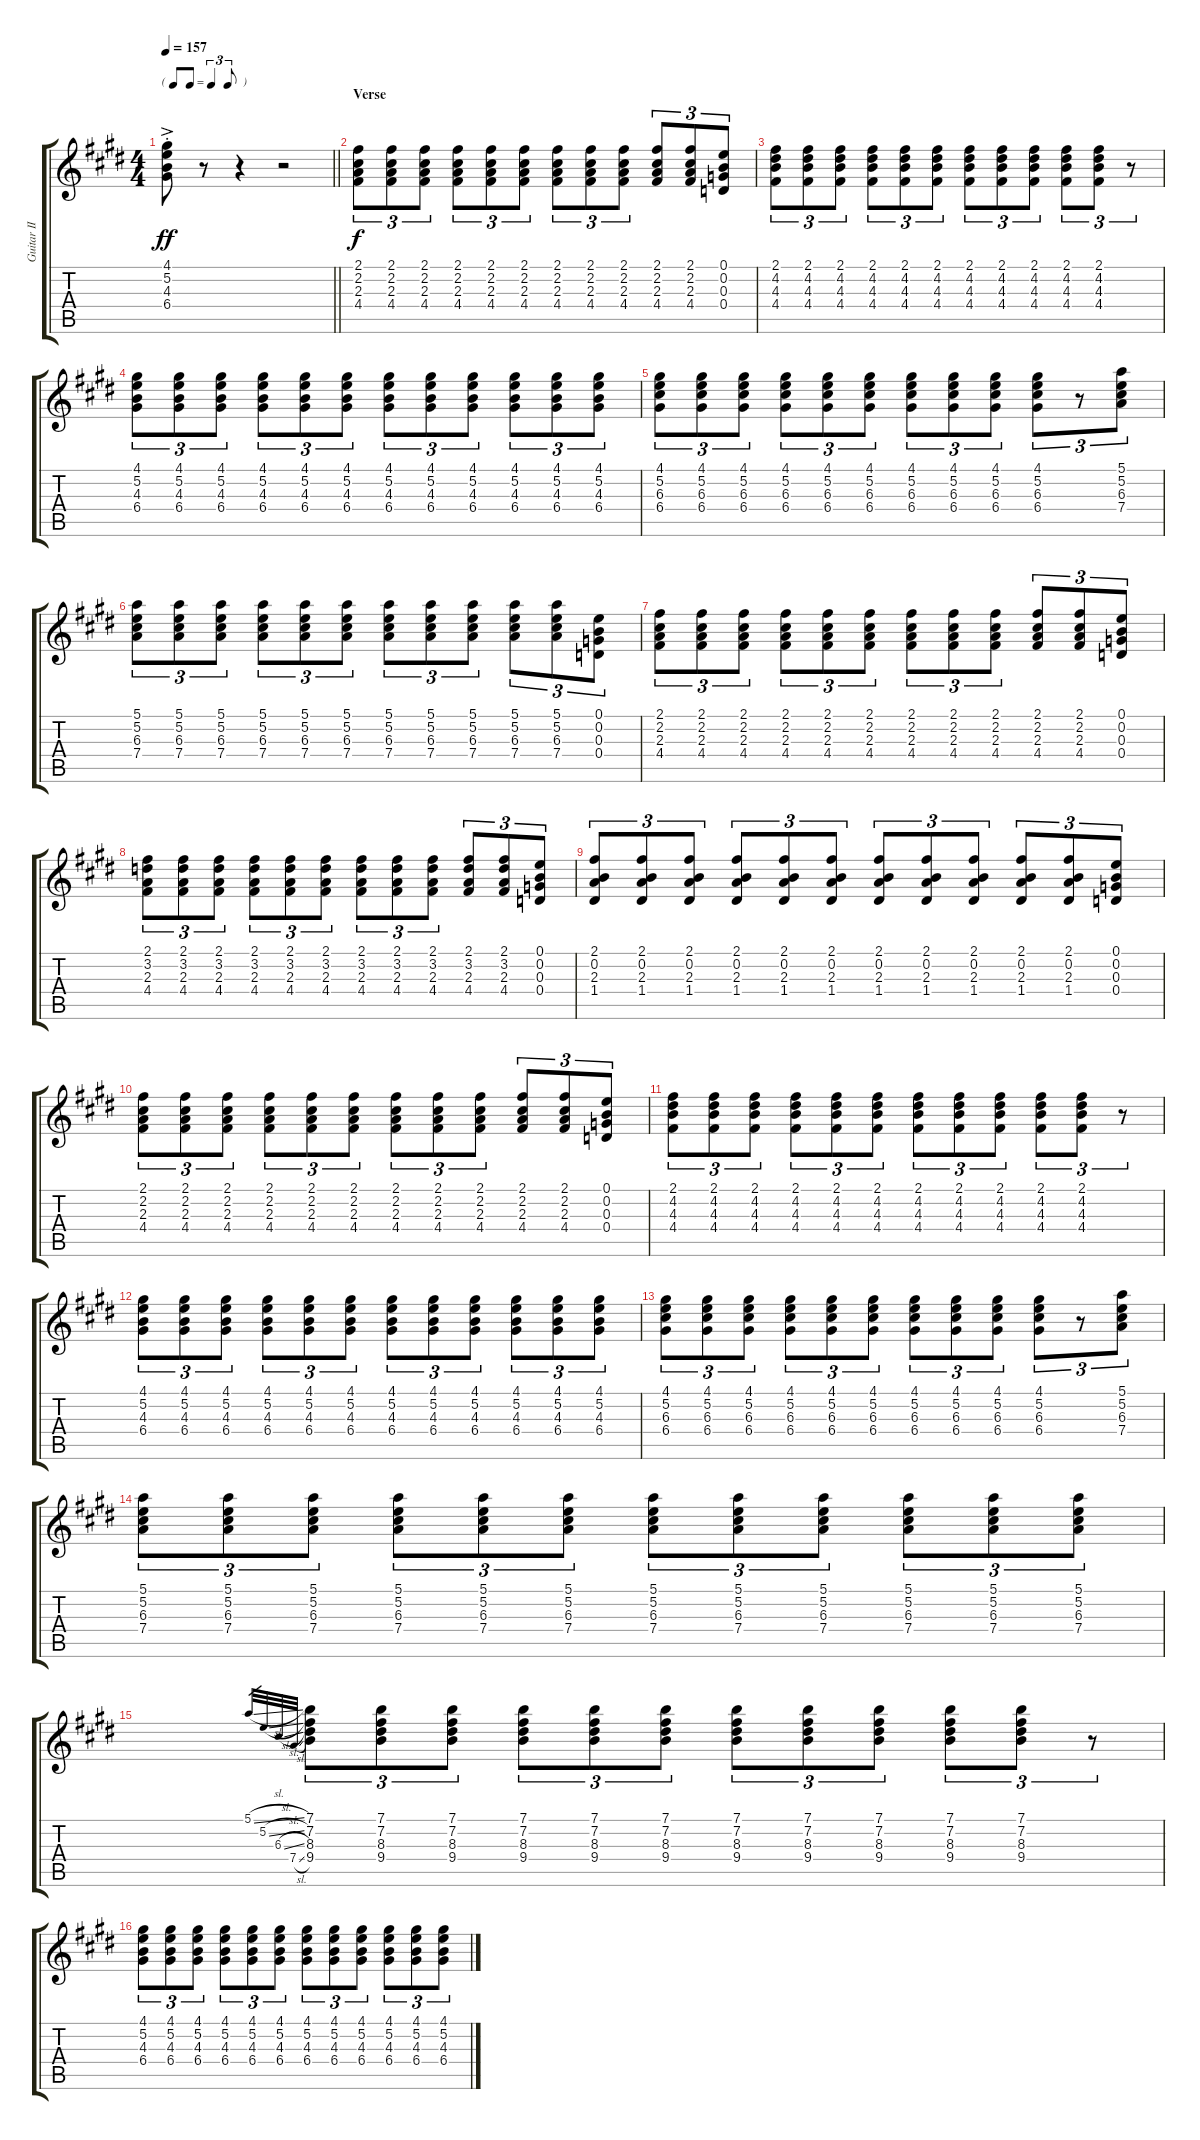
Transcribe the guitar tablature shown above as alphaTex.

\track ("Guitar II" "Guitar II") {instrument electricguitarclean}
\staff {score tabs}
\tuning (E4 B3 G3 D3 A2 E2) {hide}
\ts (4 4)
\tf triplet8th
\tempo 157
\clef g2
\barLineRight lightlight
\ks e
(4.1{ac st} 5.2{ac st} 4.3{ac st} 6.4{ac st}).8{dy ff} r.8 r.4 r.2 |
\section ("" "Verse")
(2.1 2.2 2.3 4.4).8{tu (3 2) dy f} (2.1 2.2 2.3 4.4).8{tu (3 2)} (2.1 2.2 2.3 4.4).8{tu (3 2)} (2.1 2.2 2.3 4.4).8{tu (3 2)} (2.1 2.2 2.3 4.4).8{tu (3 2)} (2.1 2.2 2.3 4.4).8{tu (3 2)} (2.1 2.2 2.3 4.4).8{tu (3 2)} (2.1 2.2 2.3 4.4).8{tu (3 2)} (2.1 2.2 2.3 4.4).8{tu (3 2)} (2.1 2.2 2.3 4.4).8{tu (3 2)} (2.1 2.2 2.3 4.4).8{tu (3 2)} (0.1 0.2 0.3 0.4).8{tu (3 2)} |
(2.1 4.2 4.3 4.4).8{tu (3 2)} (2.1 4.2 4.3 4.4).8{tu (3 2)} (2.1 4.2 4.3 4.4).8{tu (3 2)} (2.1 4.2 4.3 4.4).8{tu (3 2)} (2.1 4.2 4.3 4.4).8{tu (3 2)} (2.1 4.2 4.3 4.4).8{tu (3 2)} (2.1 4.2 4.3 4.4).8{tu (3 2)} (2.1 4.2 4.3 4.4).8{tu (3 2)} (2.1 4.2 4.3 4.4).8{tu (3 2)} (2.1 4.2 4.3 4.4).8{tu (3 2)} (2.1 4.2 4.3 4.4).8{tu (3 2)} r.8{tu (3 2)} |
(4.1 5.2 4.3 6.4).8{tu (3 2)} (4.1 5.2 4.3 6.4).8{tu (3 2)} (4.1 5.2 4.3 6.4).8{tu (3 2)} (4.1 5.2 4.3 6.4).8{tu (3 2)} (4.1 5.2 4.3 6.4).8{tu (3 2)} (4.1 5.2 4.3 6.4).8{tu (3 2)} (4.1 5.2 4.3 6.4).8{tu (3 2)} (4.1 5.2 4.3 6.4).8{tu (3 2)} (4.1 5.2 4.3 6.4).8{tu (3 2)} (4.1 5.2 4.3 6.4).8{tu (3 2)} (4.1 5.2 4.3 6.4).8{tu (3 2)} (4.1 5.2 4.3 6.4).8{tu (3 2)} |
(4.1 5.2 6.3 6.4).8{tu (3 2)} (4.1 5.2 6.3 6.4).8{tu (3 2)} (4.1 5.2 6.3 6.4).8{tu (3 2)} (4.1 5.2 6.3 6.4).8{tu (3 2)} (4.1 5.2 6.3 6.4).8{tu (3 2)} (4.1 5.2 6.3 6.4).8{tu (3 2)} (4.1 5.2 6.3 6.4).8{tu (3 2)} (4.1 5.2 6.3 6.4).8{tu (3 2)} (4.1 5.2 6.3 6.4).8{tu (3 2)} (4.1 5.2 6.3 6.4).8{tu (3 2)} r.8{tu (3 2)} (5.1 5.2 6.3 7.4).8{tu (3 2)} |
(5.1 5.2 6.3 7.4).8{tu (3 2)} (5.1 5.2 6.3 7.4).8{tu (3 2)} (5.1 5.2 6.3 7.4).8{tu (3 2)} (5.1 5.2 6.3 7.4).8{tu (3 2)} (5.1 5.2 6.3 7.4).8{tu (3 2)} (5.1 5.2 6.3 7.4).8{tu (3 2)} (5.1 5.2 6.3 7.4).8{tu (3 2)} (5.1 5.2 6.3 7.4).8{tu (3 2)} (5.1 5.2 6.3 7.4).8{tu (3 2)} (5.1 5.2 6.3 7.4).8{tu (3 2)} (5.1 5.2 6.3 7.4).8{tu (3 2)} (0.1 0.2 0.3 0.4).8{tu (3 2)} |
(2.1 2.2 2.3 4.4).8{tu (3 2)} (2.1 2.2 2.3 4.4).8{tu (3 2)} (2.1 2.2 2.3 4.4).8{tu (3 2)} (2.1 2.2 2.3 4.4).8{tu (3 2)} (2.1 2.2 2.3 4.4).8{tu (3 2)} (2.1 2.2 2.3 4.4).8{tu (3 2)} (2.1 2.2 2.3 4.4).8{tu (3 2)} (2.1 2.2 2.3 4.4).8{tu (3 2)} (2.1 2.2 2.3 4.4).8{tu (3 2)} (2.1 2.2 2.3 4.4).8{tu (3 2)} (2.1 2.2 2.3 4.4).8{tu (3 2)} (0.1 0.2 0.3 0.4).8{tu (3 2)} |
(2.1 3.2 2.3 4.4).8{tu (3 2)} (2.1 3.2 2.3 4.4).8{tu (3 2)} (2.1 3.2 2.3 4.4).8{tu (3 2)} (2.1 3.2 2.3 4.4).8{tu (3 2)} (2.1 3.2 2.3 4.4).8{tu (3 2)} (2.1 3.2 2.3 4.4).8{tu (3 2)} (2.1 3.2 2.3 4.4).8{tu (3 2)} (2.1 3.2 2.3 4.4).8{tu (3 2)} (2.1 3.2 2.3 4.4).8{tu (3 2)} (2.1 3.2 2.3 4.4).8{tu (3 2)} (2.1 3.2 2.3 4.4).8{tu (3 2)} (0.1 0.2 0.3 0.4).8{tu (3 2)} |
(2.1 0.2 2.3 1.4).8{tu (3 2)} (2.1 0.2 2.3 1.4).8{tu (3 2)} (2.1 0.2 2.3 1.4).8{tu (3 2)} (2.1 0.2 2.3 1.4).8{tu (3 2)} (2.1 0.2 2.3 1.4).8{tu (3 2)} (2.1 0.2 2.3 1.4).8{tu (3 2)} (2.1 0.2 2.3 1.4).8{tu (3 2)} (2.1 0.2 2.3 1.4).8{tu (3 2)} (2.1 0.2 2.3 1.4).8{tu (3 2)} (2.1 0.2 2.3 1.4).8{tu (3 2)} (2.1 0.2 2.3 1.4).8{tu (3 2)} (0.1 0.2 0.3 0.4).8{tu (3 2)} |
(2.1 2.2 2.3 4.4).8{tu (3 2)} (2.1 2.2 2.3 4.4).8{tu (3 2)} (2.1 2.2 2.3 4.4).8{tu (3 2)} (2.1 2.2 2.3 4.4).8{tu (3 2)} (2.1 2.2 2.3 4.4).8{tu (3 2)} (2.1 2.2 2.3 4.4).8{tu (3 2)} (2.1 2.2 2.3 4.4).8{tu (3 2)} (2.1 2.2 2.3 4.4).8{tu (3 2)} (2.1 2.2 2.3 4.4).8{tu (3 2)} (2.1 2.2 2.3 4.4).8{tu (3 2)} (2.1 2.2 2.3 4.4).8{tu (3 2)} (0.1 0.2 0.3 0.4).8{tu (3 2)} |
(2.1 4.2 4.3 4.4).8{tu (3 2)} (2.1 4.2 4.3 4.4).8{tu (3 2)} (2.1 4.2 4.3 4.4).8{tu (3 2)} (2.1 4.2 4.3 4.4).8{tu (3 2)} (2.1 4.2 4.3 4.4).8{tu (3 2)} (2.1 4.2 4.3 4.4).8{tu (3 2)} (2.1 4.2 4.3 4.4).8{tu (3 2)} (2.1 4.2 4.3 4.4).8{tu (3 2)} (2.1 4.2 4.3 4.4).8{tu (3 2)} (2.1 4.2 4.3 4.4).8{tu (3 2)} (2.1 4.2 4.3 4.4).8{tu (3 2)} r.8{tu (3 2)} |
(4.1 5.2 4.3 6.4).8{tu (3 2)} (4.1 5.2 4.3 6.4).8{tu (3 2)} (4.1 5.2 4.3 6.4).8{tu (3 2)} (4.1 5.2 4.3 6.4).8{tu (3 2)} (4.1 5.2 4.3 6.4).8{tu (3 2)} (4.1 5.2 4.3 6.4).8{tu (3 2)} (4.1 5.2 4.3 6.4).8{tu (3 2)} (4.1 5.2 4.3 6.4).8{tu (3 2)} (4.1 5.2 4.3 6.4).8{tu (3 2)} (4.1 5.2 4.3 6.4).8{tu (3 2)} (4.1 5.2 4.3 6.4).8{tu (3 2)} (4.1 5.2 4.3 6.4).8{tu (3 2)} |
(4.1 5.2 6.3 6.4).8{tu (3 2)} (4.1 5.2 6.3 6.4).8{tu (3 2)} (4.1 5.2 6.3 6.4).8{tu (3 2)} (4.1 5.2 6.3 6.4).8{tu (3 2)} (4.1 5.2 6.3 6.4).8{tu (3 2)} (4.1 5.2 6.3 6.4).8{tu (3 2)} (4.1 5.2 6.3 6.4).8{tu (3 2)} (4.1 5.2 6.3 6.4).8{tu (3 2)} (4.1 5.2 6.3 6.4).8{tu (3 2)} (4.1 5.2 6.3 6.4).8{tu (3 2)} r.8{tu (3 2)} (5.1 5.2 6.3 7.4).8{tu (3 2)} |
(5.1 5.2 6.3 7.4).8{tu (3 2)} (5.1 5.2 6.3 7.4).8{tu (3 2)} (5.1 5.2 6.3 7.4).8{tu (3 2)} (5.1 5.2 6.3 7.4).8{tu (3 2)} (5.1 5.2 6.3 7.4).8{tu (3 2)} (5.1 5.2 6.3 7.4).8{tu (3 2)} (5.1 5.2 6.3 7.4).8{tu (3 2)} (5.1 5.2 6.3 7.4).8{tu (3 2)} (5.1 5.2 6.3 7.4).8{tu (3 2)} (5.1 5.2 6.3 7.4).8{tu (3 2)} (5.1 5.2 6.3 7.4).8{tu (3 2)} (5.1 5.2 6.3 7.4).8{tu (3 2)} |
5.1{sl}.32{gr} 5.2{sl}.32{gr} 6.3{sl}.32{gr} 7.4{sl}.32{gr} (7.1 7.2 8.3 9.4).8{tu (3 2)} (7.1 7.2 8.3 9.4).8{tu (3 2)} (7.1 7.2 8.3 9.4).8{tu (3 2)} (7.1 7.2 8.3 9.4).8{tu (3 2)} (7.1 7.2 8.3 9.4).8{tu (3 2)} (7.1 7.2 8.3 9.4).8{tu (3 2)} (7.1 7.2 8.3 9.4).8{tu (3 2)} (7.1 7.2 8.3 9.4).8{tu (3 2)} (7.1 7.2 8.3 9.4).8{tu (3 2)} (7.1 7.2 8.3 9.4).8{tu (3 2)} (7.1 7.2 8.3 9.4).8{tu (3 2)} r.8{tu (3 2)} |
(4.1 5.2 4.3 6.4).8{tu (3 2)} (4.1 5.2 4.3 6.4).8{tu (3 2)} (4.1 5.2 4.3 6.4).8{tu (3 2)} (4.1 5.2 4.3 6.4).8{tu (3 2)} (4.1 5.2 4.3 6.4).8{tu (3 2)} (4.1 5.2 4.3 6.4).8{tu (3 2)} (4.1 5.2 4.3 6.4).8{tu (3 2)} (4.1 5.2 4.3 6.4).8{tu (3 2)} (4.1 5.2 4.3 6.4).8{tu (3 2)} (4.1 5.2 4.3 6.4).8{tu (3 2)} (4.1 5.2 4.3 6.4).8{tu (3 2)} (4.1 5.2 4.3 6.4).8{tu (3 2)}
